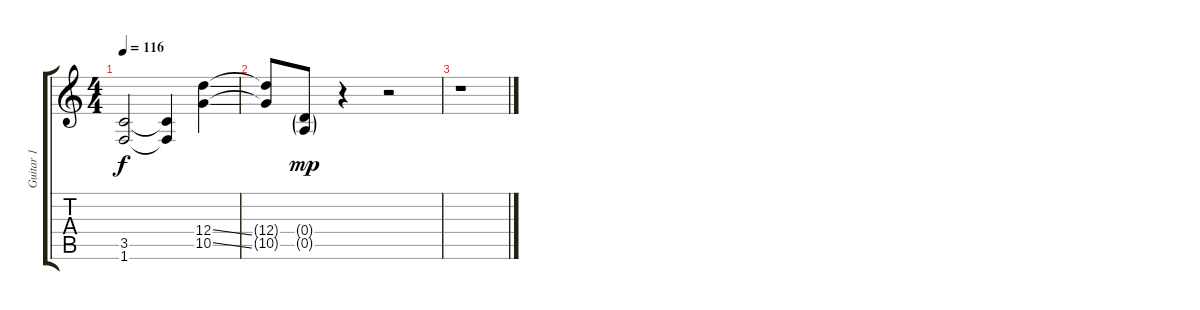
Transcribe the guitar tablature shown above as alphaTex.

\track ("Guitar 1" "Guitar 1") {instrument distortionguitar}
\staff {score tabs}
\tuning (E4 B3 G3 D3 A2 E2) {hide}
\ts (4 4)
\tempo 116
\clef g2
\ks c
(3.5{t} 1.6{t}).2{dy f} (3.5{t} 1.6{t}).4 (12.4{ss} 10.5{ss}).4 |
(12.4{t} 10.5{t}).8 (0.4{g} 0.5{g}).8{dy mp volume 0} r.4 r.2 |
r.1
